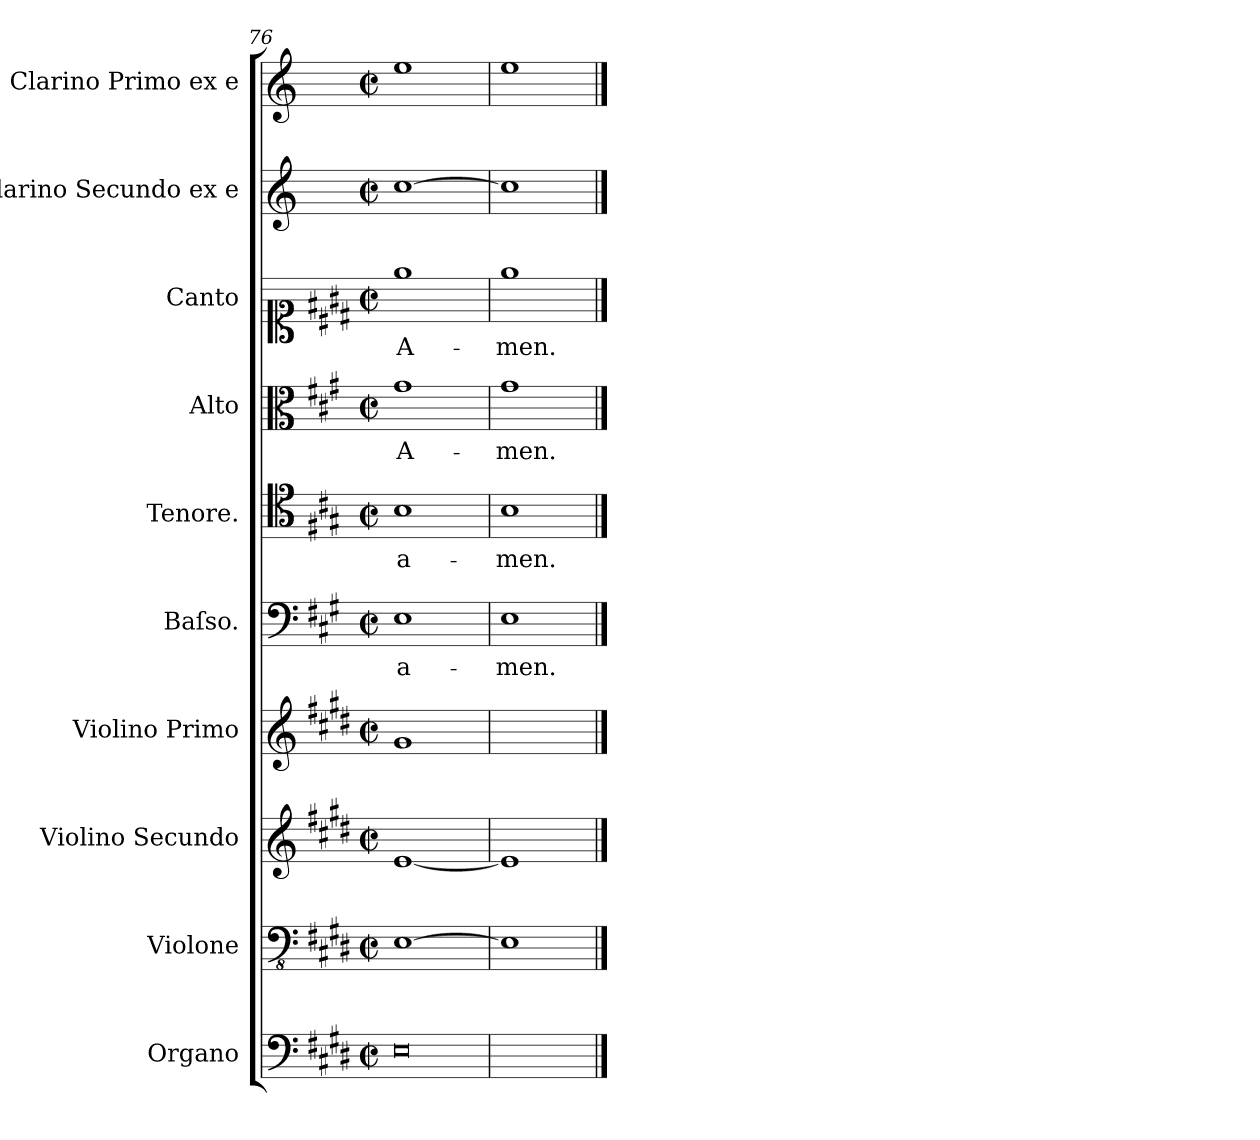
**kern	**kern	**kern	**kern	**kern	**text	**kern	**text	**kern	**text	**kern	**text	**kern	**kern
*part10	*part9	*part8	*part7	*part6	*part6	*part5	*part5	*part4	*part4	*part3	*part3	*part2	*part1
*staff10	*staff9	*staff8	*staff7	*staff6	*staff6	*staff5	*staff5	*staff4	*staff4	*staff3	*staff3	*staff2	*staff1
*I"Organo	*I"Violone	*I"Violino Secundo	*I"Violino Primo	*I"Baſso.	*	*I"Tenore.	*	*I"Alto	*	*I"Canto	*	*I"Clarino Secundo ex e	*I"Clarino Primo ex e
*I'org	*I'V-ne	*I'vl 2	*I'vl 1	*I'B	*	*I'T	*	*I'A	*	*I'C	*	*	*
*clefF4	*clefFv4	*clefG2	*clefG2	*clefF4	*	*clefC4	*	*clefC3	*	*clefC1	*	*clefG2	*clefG2
*	*	*	*	*	*	*	*	*	*	*	*	*ITrd-2c-4	*ITrd-2c-4
*k[f#c#g#d#]	*k[f#c#g#d#]	*k[f#c#g#d#]	*k[f#c#g#d#]	*k[f#c#g#]	*	*k[f#c#g#]	*	*k[f#c#g#]	*	*k[f#c#g#d#]	*	*k[f#c#g#d#]	*k[f#c#g#d#]
*E:	*E:	*E:	*E:	*	*	*	*	*	*	*E:	*	*E:	*E:
*M2/2	*M2/2	*M2/2	*M2/2	*M2/2	*	*M2/2	*	*M2/2	*	*M2/2	*	*M2/2	*M2/2
*met(c|)	*met(c|)	*met(c|)	*met(c|)	*met(c|)	*	*met(c|)	*	*met(c|)	*	*met(c|)	*	*met(c|)	*met(c|)
=76	=76	=76	=76	=76	=76	=76	=76	=76	=76	=76	=76	=76	=76
!LO:N:vis=0	!	!	!	!	!	!	!	!	!	!	!	!	!
1E	[1EE	[1e	1g#	1E	a-	1B	a-	1g#	A-	1ee	A-	[1ee	1gg#
=77	=77	=77	=77	=77	=77	=77	=77	=77	=77	=77	=77	=77	=77
1Eyy	1EE]	1e]	1ryy	1E	-men.	1B	-men.	1g#	-men.	1ee	-men.	1ee]	1gg#
==	==	==	==	==	==	==	==	==	==	==	==	==	==
*-	*-	*-	*-	*-	*-	*-	*-	*-	*-	*-	*-	*-	*-
